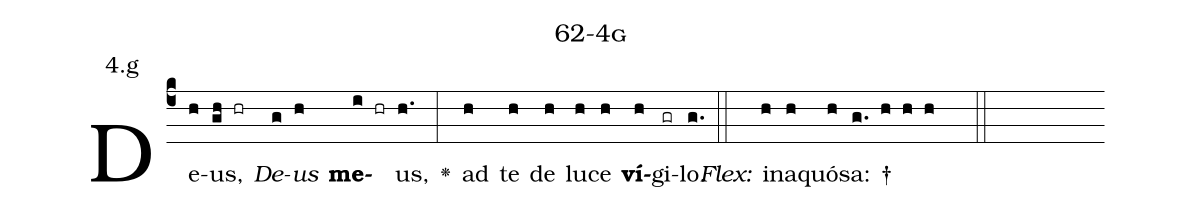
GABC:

name: 62-4g;
annotation: 4.g;
%%
(c4)De(h)us,(gh hr) <i>De</i>(g)<i>us</i>(h) <b>me</b>(i hr)us,(h.) <v>\greheightstar</v>(:) ad(h) te(h) de(h) lu(h)ce(h) <b>ví</b>(h)gi(gr)lo.(g.) (::)
<i>Flex:</i>()  in(h)a(h)quó(h)sa: †(g. h h h  ::)

%E(h) u(h) o(h) u(h) a(h) e.(g.) (::)
